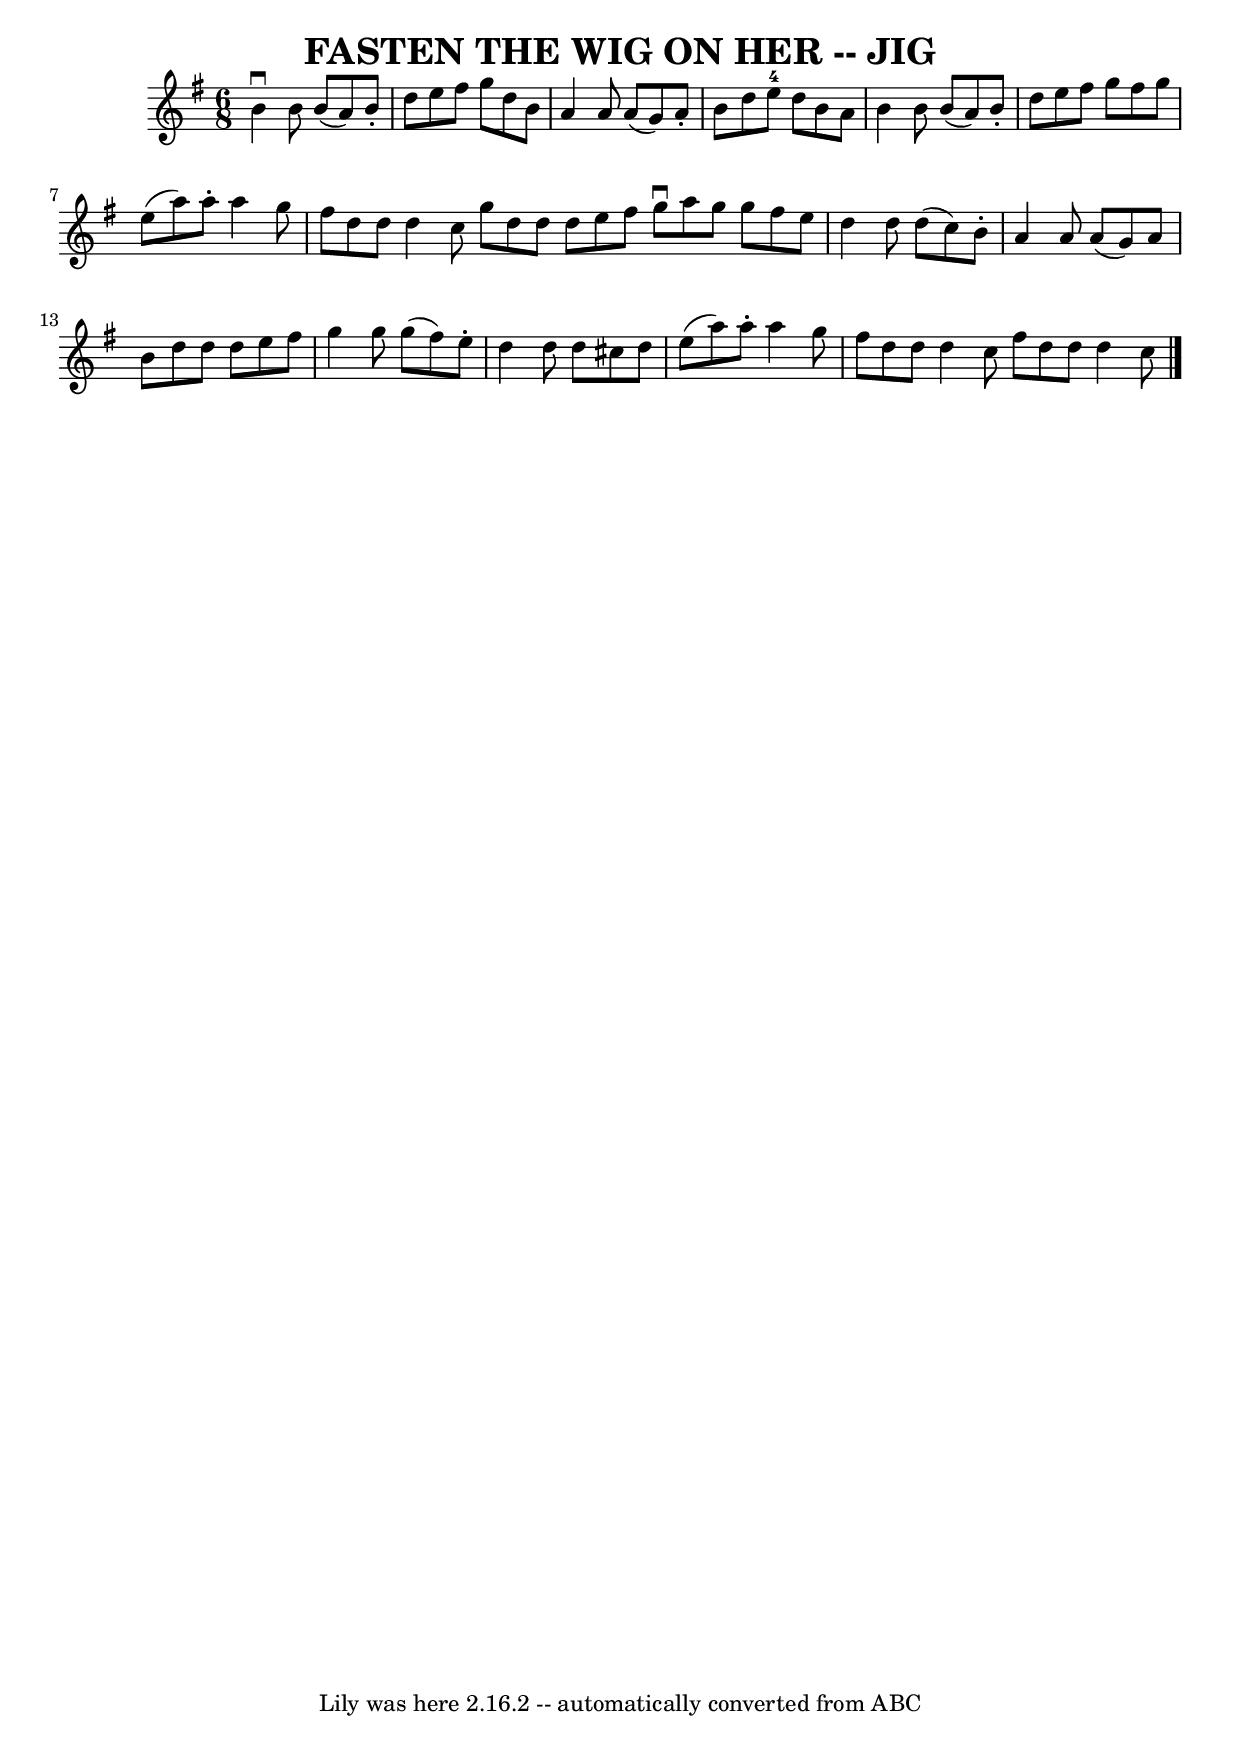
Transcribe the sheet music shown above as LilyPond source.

\version "2.16.2"
\include "Mammoth.ily"
\header {
  %% book = "Ryan's Mammoth Collection of Fiddle Tunes"
  crossRefNumber = "1"
  footnotes = "\\\\The g in bar 9 is probably a typo."
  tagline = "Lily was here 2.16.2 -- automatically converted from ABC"
  title = "FASTEN THE WIG ON HER -- JIG"

}
voicedefault =  {


  \time 6/8 
  \key d \mixolydian
  b'4^\downbow b'8 b'8 (a'8) b'8 -.  
  |
  d''8 e''8 fis''8 g''8 d''8 b'8    |
  a'4    
  a'8 a'8 (g'8) a'8 -.   |
  b'8 d''8 e''8-4 d''8    
  b'8 a'8        |
  b'4 b'8 b'8 (a'8) b'8 -.   |
  
  d''8 e''8 fis''8 g''8 fis''8 g''8    |
  e''8 (a''8  
  -) a''8 -. a''4 g''8    |
  fis''8 d''8 d''8 d''4    
  c''8    \bar ":|" g''8 d''8 d''8 d''8 e''8 fis''8    \bar "|." 
  \bar "|:" g''8^\downbow a''8 g''8 g''8 fis''8 e''8    
  |
  d''4 d''8 d''8 (c''8) b'8 -.   |
  a'4 a'8   
  a'8 (g'8) a'8    |
  b'8 d''8 d''8 d''8 e''8    
  fis''8        |
  g''4 g''8 g''8 (fis''8) e''8 -.   
  |
  d''4 d''8 d''8 cis''8 d''8    |
  e''8 (a''8  
  -) a''8 -. a''4 g''8    |
  |
  fis''8 d''8 d''8    
  d''4 c''8    \bar ":|" fis''8 d''8 d''8 d''4 c''8    \bar "|." 
  

}

\score{
  <<

    \context Staff="default"
    {
      \voicedefault 
      
    }

  >>
  \layout {
    
  }
  \midi {
  }

}
